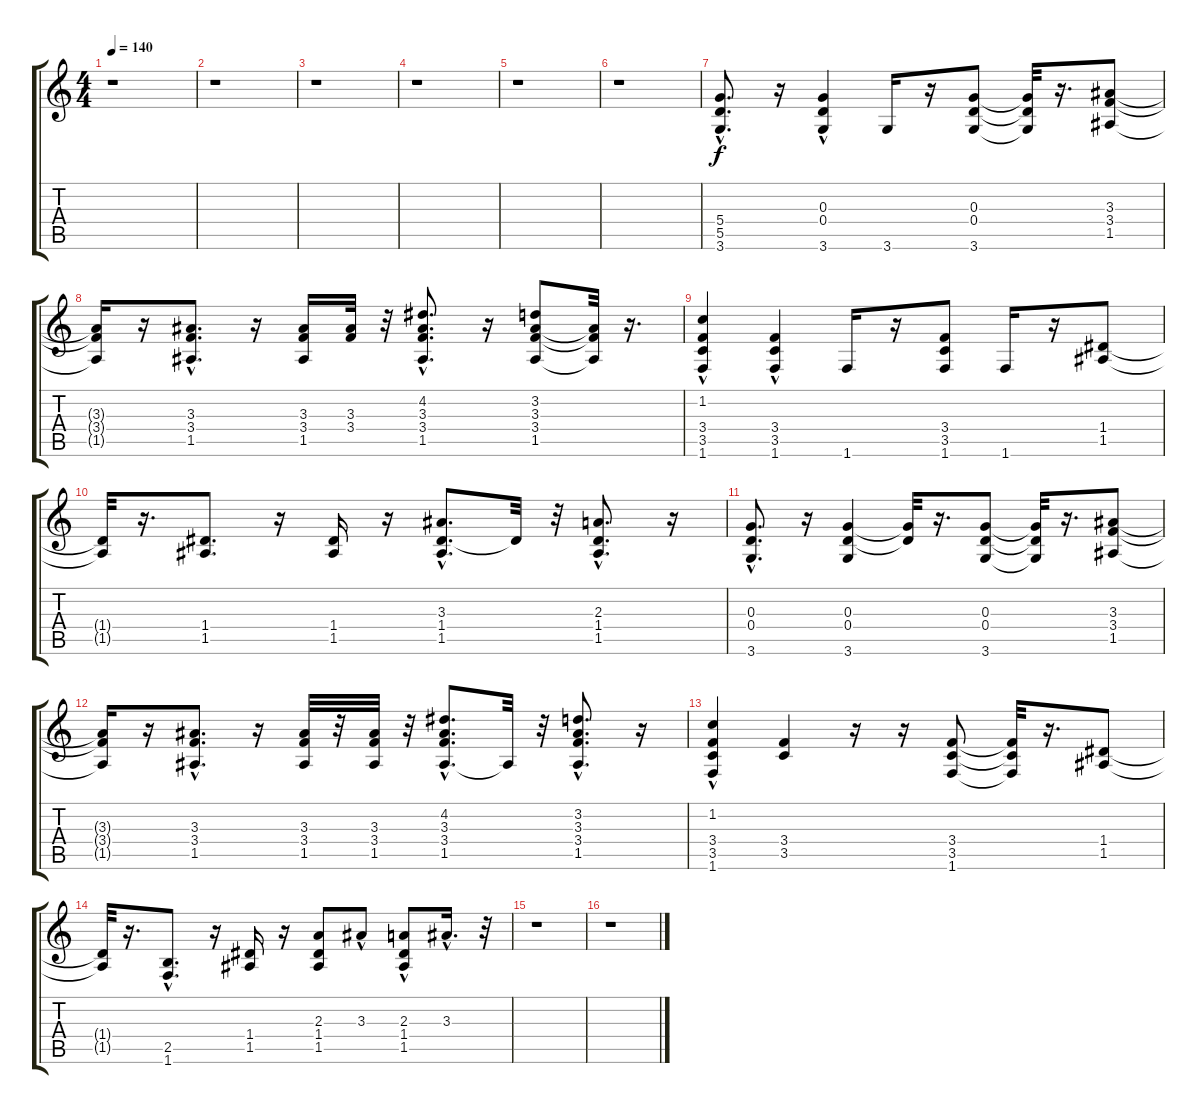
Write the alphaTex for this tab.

\track "" {instrument overdrivenguitar}
\staff {score tabs}
\tuning (E4 B3 G3 D3 A2 E2) {hide}
\ts (4 4)
\tempo 140
\clef g2
\ks c
r.1{dy f instrument overdrivenguitar} |
r.1 |
r.1 |
r.1 |
r.1 |
r.1 |
(5.4{hac} 5.5{hac} 3.6{hac}).8{d volume 14 balance 8 instrument overdrivenguitar} r.16 (0.3 0.4 3.6{hac}).4 3.6.16 r.16 (0.3 0.4 3.6).8 (0.3{t} 0.4{t} 3.6{t}).32 r.16{d} (3.3 3.4 1.5).8 |
(3.3{t} 3.4{t} 1.5{t}).16 r.16 (3.3{hac} 3.4{hac} 1.5).8{d} r.16 (3.3 3.4 1.5).16 (3.3 3.4).32 r.32 (4.2 3.3{hac} 3.4 1.5{hac}).8{d} r.16 (3.2 3.3 3.4 1.5).8 (3.3{t} 3.4{t} 1.5{t}).32 r.16{d} |
(1.2 3.4{hac} 3.5{hac} 1.6{hac}).4 (3.4 3.5 1.6{hac}).4 1.6.16 r.16 (3.4 3.5 1.6).8 1.6.16 r.16 (1.4 1.5).8 |
(1.4{t} 1.5{t}).32 r.16{d} (1.4 1.5).8{d} r.16 (1.4 1.5).16 r.16 (3.3{hac} 1.4{hac} 1.5{hac}).8{d} 1.4{t}.32 r.32 (2.3{hac} 1.4 1.5).8{d} r.16 |
(0.3{hac} 0.4 3.6{hac}).8{d} r.16 (0.3 0.4 3.6).4 (0.3{t} 0.4{t}).32 r.16{d} (0.3 0.4 3.6).8 (0.3{t} 0.4{t} 3.6{t}).32 r.16{d} (3.3 3.4 1.5).8 |
(3.3{t} 3.4{t} 1.5{t}).16 r.16 (3.3{hac} 3.4{hac} 1.5{hac}).8{d} r.16 (3.3 3.4 1.5).32 r.32 (3.3 3.4 1.5).32 r.32 (4.2{hac} 3.3 3.4 1.5{hac}).8{d} 1.5{t}.32 r.32 (3.2{hac} 3.3 3.4 1.5{hac}).8{d} r.16 |
(1.2 3.4{hac} 3.5 1.6{hac}).4 (3.4 3.5).4 r.16 r.16 (3.4 3.5 1.6).8 (3.4{t} 3.5{t} 1.6{t}).32 r.16{d} (1.4 1.5).8 |
(1.4{t} 1.5{t}).32 r.16{d} (2.5{hac} 1.6).8{d} r.16 (1.4 1.5).16 r.16 (2.3 1.4 1.5).8 3.3{hac}.8 (2.3 1.4{hac} 1.5{hac}).8 3.3{hac}.16{d} r.32 |
r.1 |
r.1
